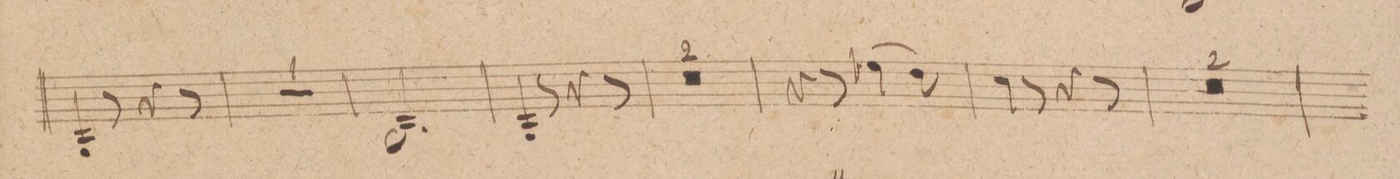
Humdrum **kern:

**kern	**dynam
*I"Corno 2do in D	*
*clefG2	*
*k[f#c#]	*
*M6/8	*
4A/	.
8r	.
4r	.
8r	.
=132	=132
2.r	.
=133	=133
2.A/	.
=134	=134
4A/	.
8r	.
4r	.
8r	.
=135	=135
1.r	.
=136	=136
=137	=137
4r	.
8r	.
(4ff\	.
8ee\)	.
=138	=138
4dd\	.
8r	.
4r	.
8r	.
=139	=139
1.r	.
=140	=140
=141	=141
*-	*-
